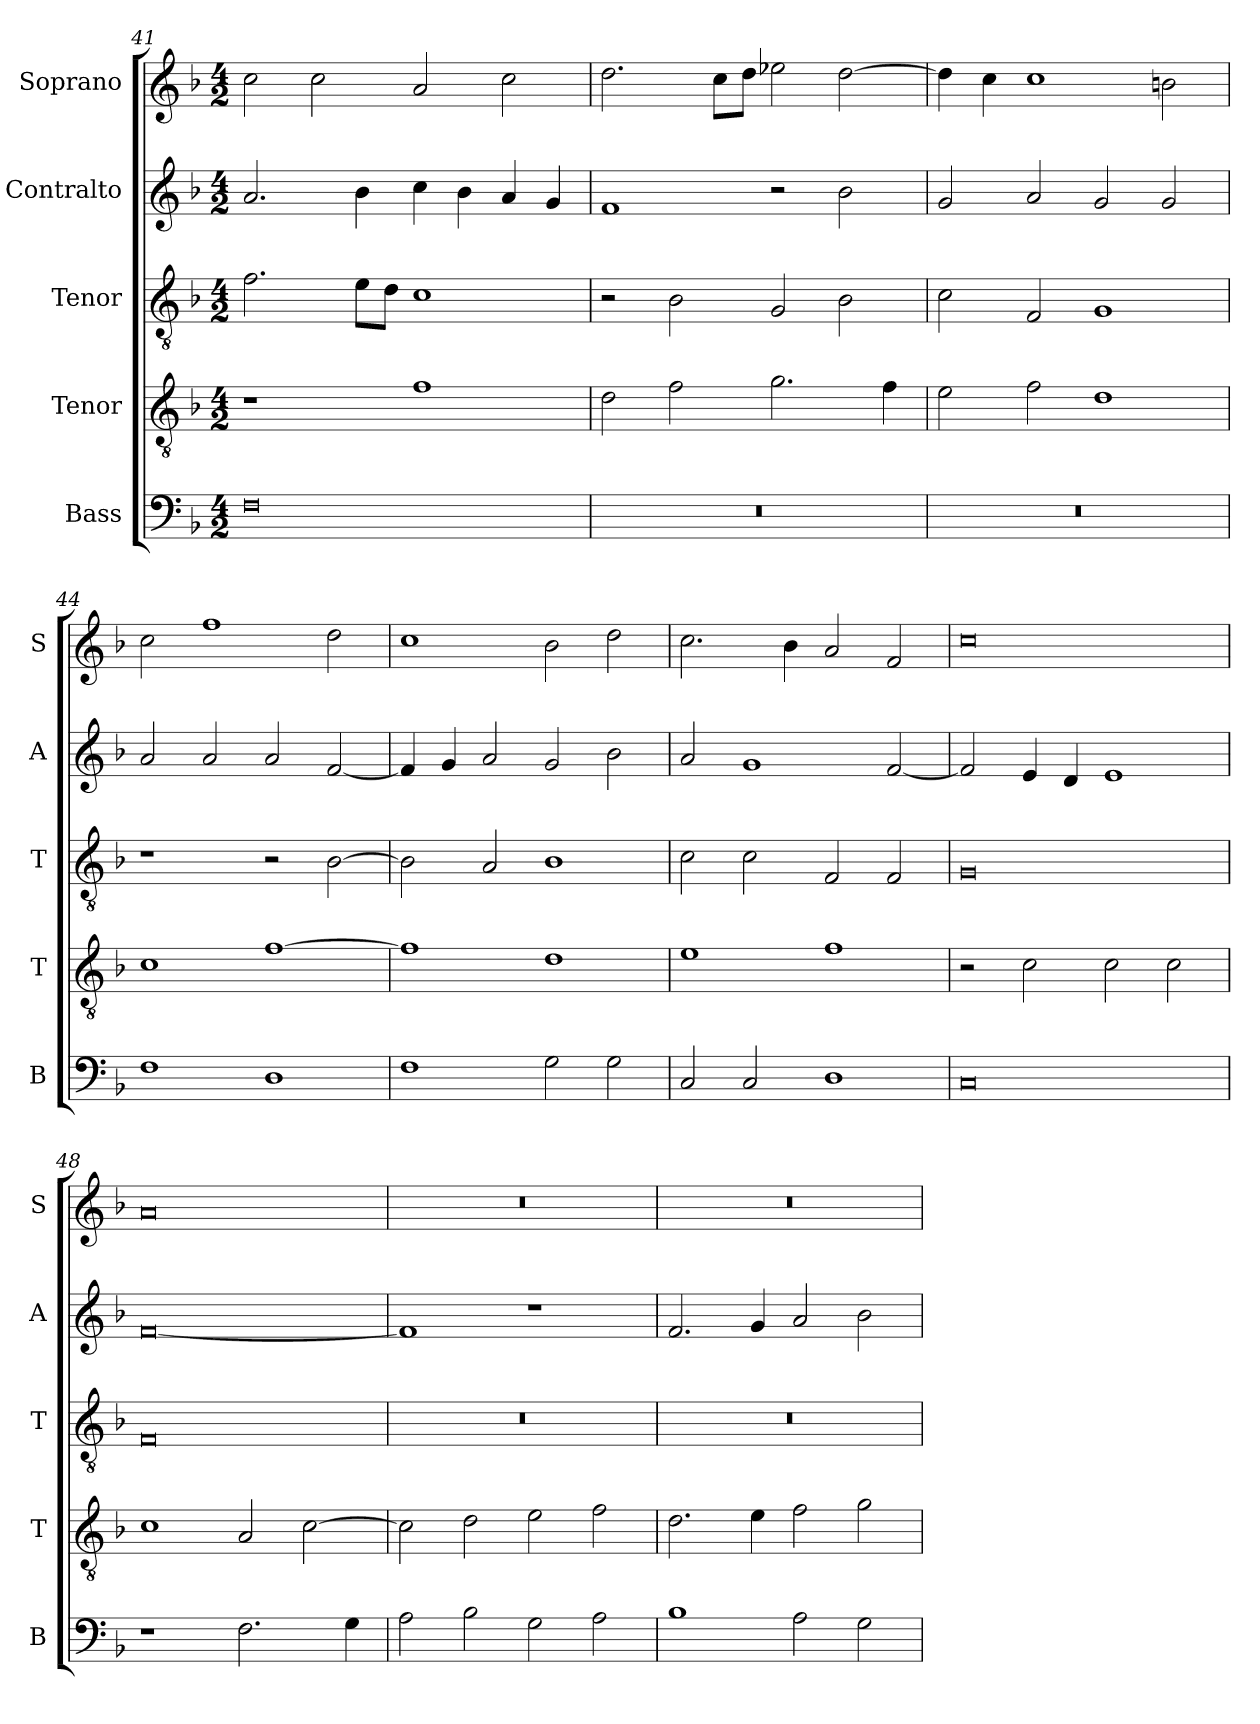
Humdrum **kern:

**kern	**kern	**kern	**kern	**kern
*part5	*part4	*part3	*part2	*part1
*staff5	*staff4	*staff3	*staff2	*staff1
*I"Bass	*I"Tenor	*I"Tenor	*I"Contralto	*I"Soprano
*I'B	*I'T	*I'T	*I'A	*I'S
*clefF4	*clefGv2	*clefGv2	*clefG2	*clefG2
*k[b-]	*k[b-]	*k[b-]	*k[b-]	*k[b-]
*F:ion	*F:ion	*F:ion	*F:ion	*F:ion
*M4/2	*M4/2	*M4/2	*M4/2	*M4/2
=41	=41	=41	=41	=41
0F	1r	2.f	2.a	2cc
.	.	.	.	2cc
.	.	8e\L	4b-	.
.	.	8d\J	.	.
.	1f	1c	4cc	2a
.	.	.	4b-	.
.	.	.	4a	2cc
.	.	.	4g	.
=42	=42	=42	=42	=42
0r	2d	2r	1f	2.dd
.	2f	2B-	.	.
.	.	.	.	8cc\L
.	.	.	.	8dd\J
.	2.g	2G	2r	2ee-X
.	.	2B-	2b-	[2dd
.	4f	.	.	.
=43	=43	=43	=43	=43
0r	2e	2c	2g	4dd]
.	.	.	.	4cc
.	2f	2F	2a	1cc
.	1d	1G	2g	.
.	.	.	2g	2bn
=44	=44	=44	=44	=44
1F	1c	1r	2a	2cc
.	.	.	2a	1ff
1D	[1f	2r	2a	.
.	.	[2B-	[2f	2dd
=45	=45	=45	=45	=45
1F	1f]	2B-]	4f]	1cc
.	.	.	4g	.
.	.	2A	2a	.
2G	1d	1B-	2g	2b-
2G	.	.	2b-	2dd
=46	=46	=46	=46	=46
2C	1e	2c	2a	2.cc
2C	.	2c	1g	.
.	.	.	.	4b-
1D	1f	2F	.	2a
.	.	2F	[2f	2f
=47	=47	=47	=47	=47
0C	2r	0G	2f]	0cc
.	2c	.	4e	.
.	.	.	4d	.
.	2c	.	1e	.
.	2c	.	.	.
=48	=48	=48	=48	=48
1r	1c	0F	[0f	0a
2.F	2A	.	.	.
.	[2c	.	.	.
4G	.	.	.	.
=49	=49	=49	=49	=49
2A	2c]	0r	1f]	0r
2B-	2d	.	.	.
2G	2e	.	1r	.
2A	2f	.	.	.
=50	=50	=50	=50	=50
1B-	2.d	0r	2.f	0r
.	4e	.	4g	.
2A	2f	.	2a	.
2G	2g	.	2b-	.
=	=	=	=	=
*-	*-	*-	*-	*-
